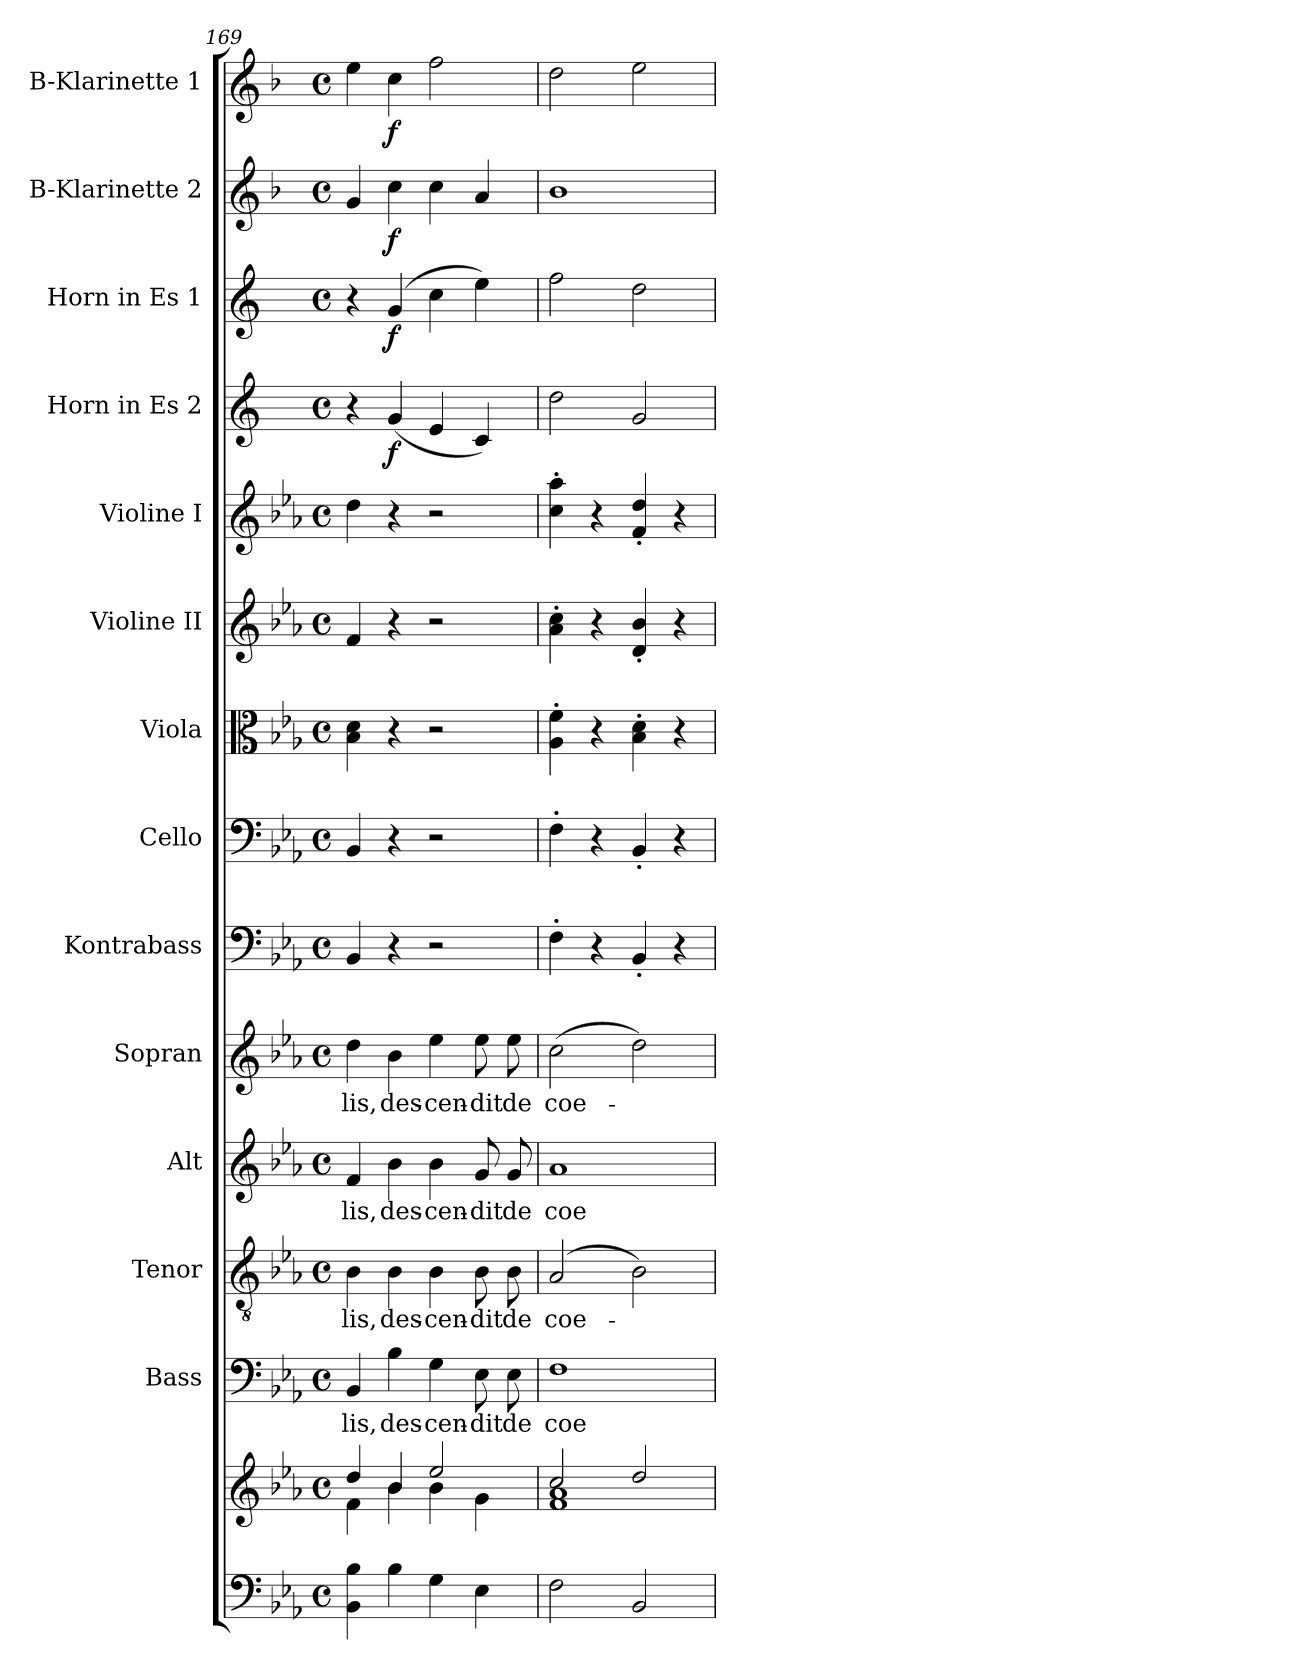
**kern	**kern	**kern	**text	**kern	**text	**kern	**text	**kern	**text	**kern	**kern	**kern	**kern	**kern	**kern	**dynam	**kern	**dynam	**kern	**dynam	**kern	**dynam
*part14	*part14	*part13	*part13	*part12	*part12	*part11	*part11	*part10	*part10	*part9	*part8	*part7	*part6	*part5	*part4	*part4	*part3	*part3	*part2	*part2	*part1	*part1
*staff15	*staff14	*staff13	*staff13	*staff12	*staff12	*staff11	*staff11	*staff10	*staff10	*staff9	*staff8	*staff7	*staff6	*staff5	*staff4	*staff4	*staff3	*staff3	*staff2	*staff2	*staff1	*staff1
*	*	*I"Bass	*	*I"Tenor	*	*I"Alt	*	*I"Sopran	*	*I"Kontrabass	*I"Cello	*I"Viola	*I"Violine II	*I"Violine I	*I"Horn in Es 2	*	*I"Horn in Es 1	*	*I"B-Klarinette 2	*	*I"B-Klarinette 1	*
*	*	*I'B.	*	*I'T.	*	*I'A.	*	*I'S.	*	*I'Kb.	*	*I'Vla.	*I'Vl. II	*I'Vl. I	*I'Hrn. 2	*	*I'Hrn. 1	*	*I'Kl. 2	*	*I'Kl. 1	*
*clefF4	*clefG2	*clefF4	*	*clefGv2	*	*clefG2	*	*clefG2	*	*clefF4	*clefF4	*clefC3	*clefG2	*clefG2	*clefG2	*	*clefG2	*	*clefG2	*	*clefG2	*
*	*	*	*	*	*	*	*	*	*	*ITrd7c12	*	*	*	*	*ITrd5c9	*	*ITrd5c9	*	*ITrd1c2	*	*ITrd1c2	*
*k[b-e-a-]	*k[b-e-a-]	*k[b-e-a-]	*	*k[b-e-a-]	*	*k[b-e-a-]	*	*k[b-e-a-]	*	*k[b-e-a-]	*k[b-e-a-]	*k[b-e-a-]	*k[b-e-a-]	*k[b-e-a-]	*k[b-e-a-]	*	*k[b-e-a-]	*	*k[b-e-a-]	*	*k[b-e-a-]	*
*E-:	*E-:	*E-:	*	*E-:	*	*E-:	*	*E-:	*	*E-:	*E-:	*E-:	*E-:	*E-:	*E-:	*	*E-:	*	*E-:	*	*E-:	*
*M4/4	*M4/4	*M4/4	*	*M4/4	*	*M4/4	*	*M4/4	*	*M4/4	*M4/4	*M4/4	*M4/4	*M4/4	*M4/4	*	*M4/4	*	*M4/4	*	*M4/4	*
*met(c)	*met(c)	*met(c)	*	*met(c)	*	*met(c)	*	*met(c)	*	*met(c)	*met(c)	*met(c)	*met(c)	*met(c)	*met(c)	*	*met(c)	*	*met(c)	*	*met(c)	*
=169	=169	=169	=169	=169	=169	=169	=169	=169	=169	=169	=169	=169	=169	=169	=169	=169	=169	=169	=169	=169	=169	=169
*	*^	*	*	*	*	*	*	*	*	*	*	*	*	*	*	*	*	*	*	*	*	*
!	!	!	!	!LO:LY:b	!	!LO:LY:b	!	!LO:LY:b	!	!LO:LY:b	!	!	!	!	!	!	!	!	!	!	!	!	!
4BB-\ 4B-\	4dd/	4f\	4BB-/	-lis,	4B-\	-lis,	4f/	-lis,	4dd\	-lis,	4BBB-/	4BB-/	4B-\ 4d\	4f/	4dd\	4r	.	4r	.	4f/	.	4dd\	.
!	!	!	!	!LO:LY:b	!	!LO:LY:b	!	!LO:LY:b	!	!LO:LY:b	!	!	!	!	!	!	!LO:DY:b	!	!LO:DY:b	!	!LO:DY:b	!	!LO:DY:b
4B-\	4b-/	4b-\	4B-\	des-	4B-\	des-	4b-\	des-	4b-\	des-	4r	4r	4r	4r	4r	(<4B-/	f	(4B-/	f	4b-\	f	4b-\	f
!	!	!	!	!LO:LY:b	!	!LO:LY:b	!	!LO:LY:b	!	!LO:LY:b	!	!	!	!	!	!	!	!	!	!	!	!	!
4G\	2ee-/	4b-\	4G\	-cen-	4B-\	-cen-	4b-\	-cen-	4ee-\	-cen-	2r	2r	2r	2r	2r	4G/	.	4e-\	.	4b-\	.	2ee-\	.
!	!	!	!	!LO:LY:b	!	!LO:LY:b	!	!LO:LY:b	!	!LO:LY:b	!	!	!	!	!	!	!	!	!	!	!	!	!
4E-\	.	4g\	8E-\	-dit	8B-\	-dit	8g/	-dit	8ee-\	-dit	.	.	.	.	.	4E-/)	.	4g\)	.	4g/	.	.	.
!	!	!	!	!LO:LY:b	!	!LO:LY:b	!	!LO:LY:b	!	!LO:LY:b	!	!	!	!	!	!	!	!	!	!	!	!	!
.	.	.	8E-\	de	8B-\	de	8g/	de	8ee-\	de	.	.	.	.	.	.	.	.	.	.	.	.	.
=170	=170	=170	=170	=170	=170	=170	=170	=170	=170	=170	=170	=170	=170	=170	=170	=170	=170	=170	=170	=170	=170	=170	=170
!	!	!	!	!LO:LY:b	!	!LO:LY:b	!	!LO:LY:b	!	!LO:LY:b	!	!	!	!	!	!	!	!	!	!	!	!	!
2F\	2cc/	1f 1a-	1F	coe-	(2A-/	coe-	1a-	coe-	(>2cc\	coe-	4FF'>\	4F'>\	4A-\'> 4f\'>	4a-\'> 4cc\'>	4cc\'> 4aa-\'>	2f\	.	2a-\	.	1a-	.	2cc\	.
.	.	.	.	.	.	.	.	.	.	.	4r	4r	4r	4r	4r	.	.	.	.	.	.	.	.
2BB-/	2dd/	.	.	.	2B-\)	.	.	.	2dd\)	.	4BBB-'</	4BB-'</	4B-\'> 4d\'>	4d/'< 4b-/'<	4f/'< 4dd/'<	2B-/	.	2f\	.	.	.	2dd\	.
.	.	.	.	.	.	.	.	.	.	.	4r	4r	4r	4r	4r	.	.	.	.	.	.	.	.
*	*v	*v	*	*	*	*	*	*	*	*	*	*	*	*	*	*	*	*	*	*	*	*	*
=	=	=	=	=	=	=	=	=	=	=	=	=	=	=	=	=	=	=	=	=	=	=
*-	*-	*-	*-	*-	*-	*-	*-	*-	*-	*-	*-	*-	*-	*-	*-	*-	*-	*-	*-	*-	*-	*-
